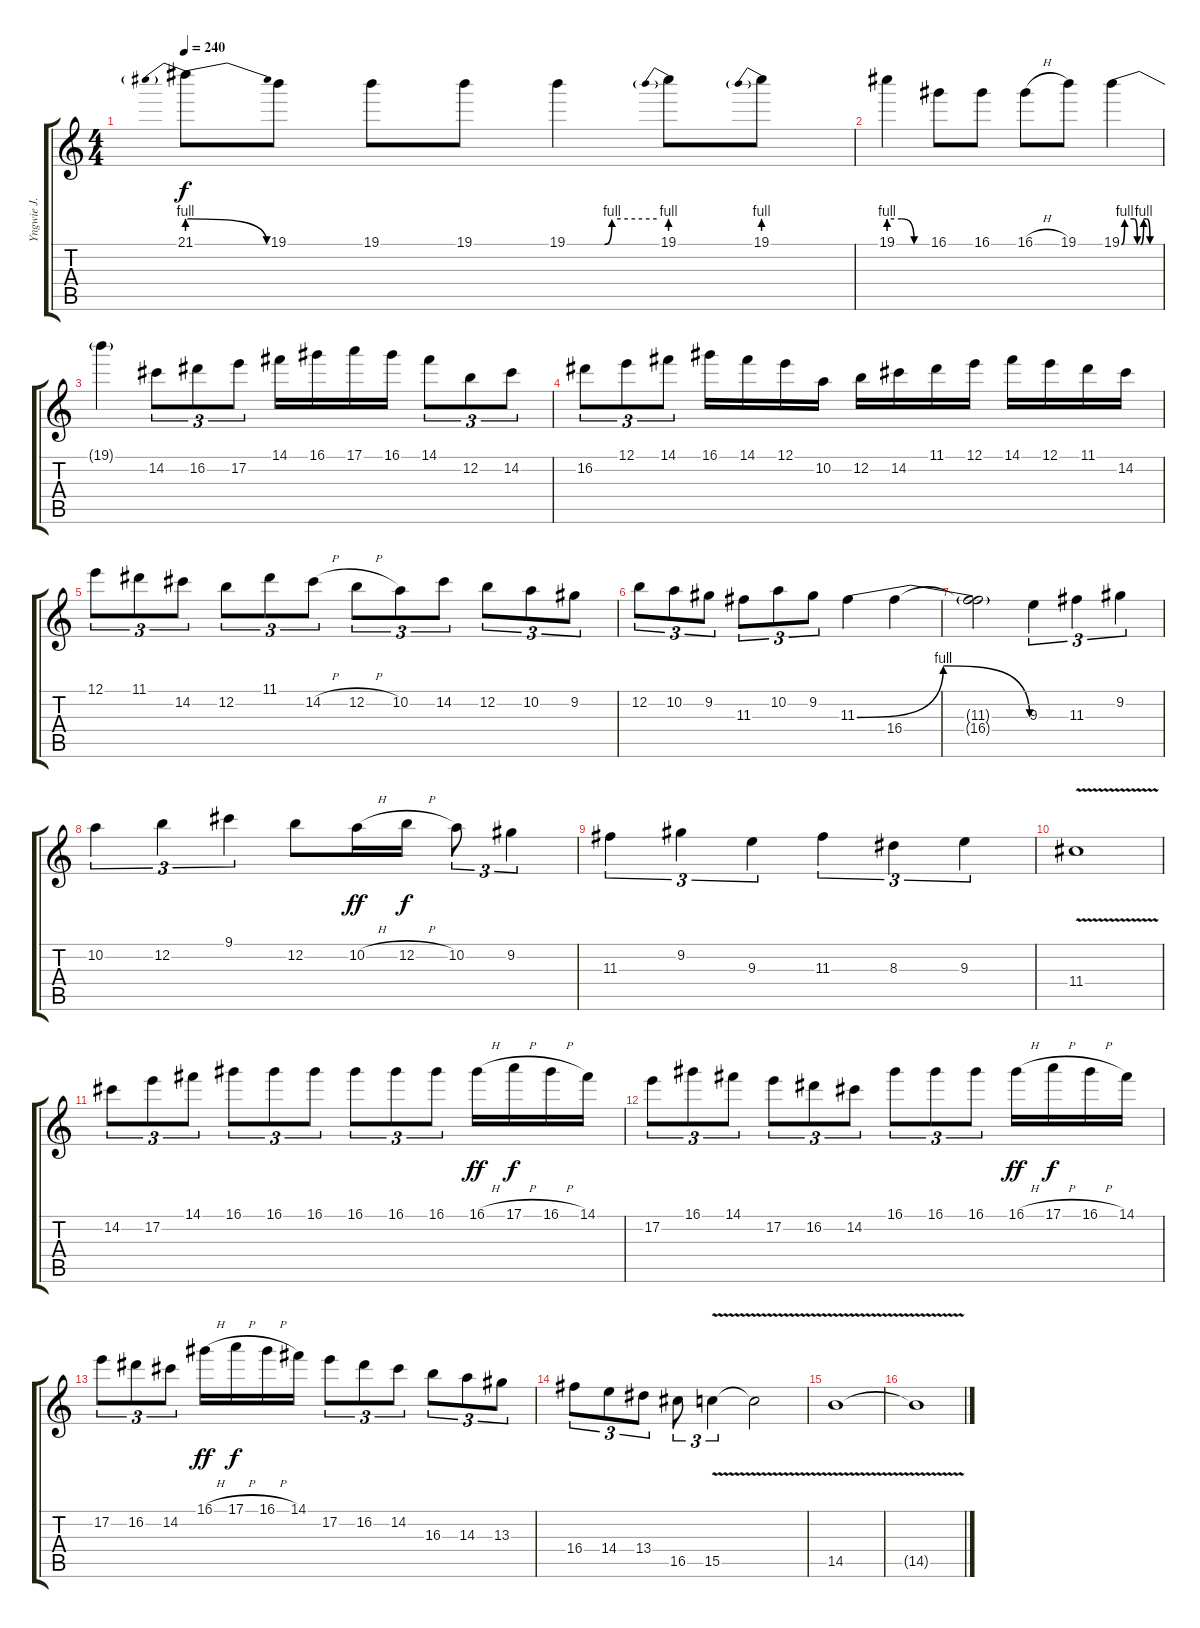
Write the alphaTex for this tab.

\track ("Yngwie J. Malmsteen (Lead Guitar)" "Yngwie J. ") {instrument overdrivenguitar}
\staff {score tabs}
\tuning (E4 B3 G3 D3 A2 E2) {hide}
\ts (4 4)
\tempo 240
\clef g2
\ks c
21.1{be (prebendrelease 0 4 60 0)}.8{dy f} 19.1.8 19.1.8 19.1.8 19.1{be (custom 0 0 25 0 30 4 60 4)}.4 19.1{be (prebend 0 4 60 4)}.8 19.1{be (prebend 0 4 60 4)}.8 |
19.1{be (custom 0 4 20 4 40 0 60 0)}.4 16.1.8 16.1.8 16.1{h}.8 19.1.8 19.1{be (custom 0 0 5 4 20 4 25 0 30 0 35 4 40 4 45 0 60 0)}.4 |
19.1{t}.4 14.2.8{tu (3 2)} 16.2.8{tu (3 2)} 17.2.8{tu (3 2)} 14.1.16 16.1.16 17.1.16 16.1.16 14.1.8{tu (3 2)} 12.2.8{tu (3 2)} 14.2.8{tu (3 2)} |
16.2.8{tu (3 2)} 12.1.8{tu (3 2)} 14.1.8{tu (3 2)} 16.1.16 14.1.16 12.1.16 10.2.16 12.2.16 14.2.16 11.1.16 12.1.16 14.1.16 12.1.16 11.1.16 14.2.16 |
12.1.8{tu (3 2)} 11.1.8{tu (3 2)} 14.2.8{tu (3 2)} 12.2.8{tu (3 2)} 11.1.8{tu (3 2)} 14.2{h}.8{tu (3 2)} 12.2{h}.8{tu (3 2)} 10.2.8{tu (3 2)} 14.2.8{tu (3 2)} 12.2.8{tu (3 2)} 10.2.8{tu (3 2)} 9.2.8{tu (3 2)} |
12.2.8{tu (3 2)} 10.2.8{tu (3 2)} 9.2.8{tu (3 2)} 11.3.8{tu (3 2)} 10.2.8{tu (3 2)} 9.2.8{tu (3 2)} 11.3{be (bendrelease 0 0 15 4 55 4 60 0)}.4 16.4.4 |
(11.3{t} 16.4{t}).2 9.3.4{tu (3 2)} 11.3.4{tu (3 2)} 9.2.4{tu (3 2)} |
10.2.4{tu (3 2)} 12.2.4{tu (3 2)} 9.1.4{tu (3 2)} 12.2.8 10.2{h}.16{dy ff} 12.2{h}.16{dy f} 10.2.8{tu (3 2)} 9.2.4{tu (3 2)} |
11.3.4{tu (3 2)} 9.2.4{tu (3 2)} 9.3.4{tu (3 2)} 11.3.4{tu (3 2)} 8.3.4{tu (3 2)} 9.3.4{tu (3 2)} |
11.4{v}.1 |
14.2.8{tu (3 2) instrument overdrivenguitar} 17.2.8{tu (3 2)} 14.1.8{tu (3 2)} 16.1.8{tu (3 2)} 16.1.8{tu (3 2)} 16.1.8{tu (3 2)} 16.1.8{tu (3 2)} 16.1.8{tu (3 2)} 16.1.8{tu (3 2)} 16.1{h}.16{dy ff} 17.1{h}.16{dy f} 16.1{h}.16 14.1.16 |
17.2.8{tu (3 2)} 16.1.8{tu (3 2)} 14.1.8{tu (3 2)} 17.2.8{tu (3 2)} 16.2.8{tu (3 2)} 14.2.8{tu (3 2)} 16.1.8{tu (3 2)} 16.1.8{tu (3 2)} 16.1.8{tu (3 2)} 16.1{h}.16{dy ff} 17.1{h}.16{dy f} 16.1{h}.16 14.1.16 |
17.2.8{tu (3 2)} 16.2.8{tu (3 2)} 14.2.8{tu (3 2)} 16.1{h}.16{dy ff} 17.1{h}.16{dy f} 16.1{h}.16 14.1.16 17.2.8{tu (3 2)} 16.2.8{tu (3 2)} 14.2.8{tu (3 2)} 16.3.8{tu (3 2)} 14.3.8{tu (3 2)} 13.3.8{tu (3 2)} |
16.4.8{tu (3 2)} 14.4.8{tu (3 2)} 13.4.8{tu (3 2)} 16.5.8{tu (3 2)} 15.5{v}.4{tu (3 2)} 15.5{t}.2 |
14.5{v}.1 |
14.5{t}.1
